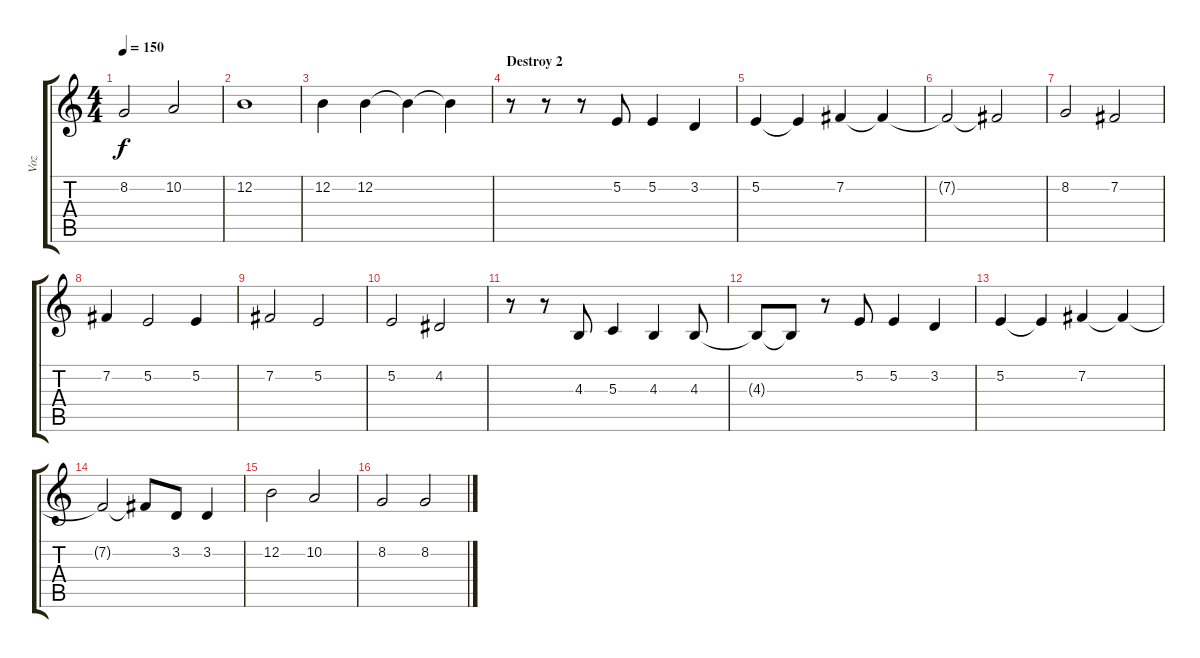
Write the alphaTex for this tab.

\track ("Voz" "Voz") {instrument voiceoohs}
\staff {score tabs}
\tuning (E4 B3 G3 D3 A2 E2) {hide}
\ts (4 4)
\tempo 150
\clef g2
\ks c
8.2.2{dy f} 10.2.2 |
12.2.1 |
12.2.4 12.2.4 12.2{t}.4 12.2{t}.4 |
\section ("" "Destroy 2")
r.8 r.8 r.8 5.2.8 5.2.4 3.2.4 |
5.2.4 5.2{t}.4 7.2.4 7.2{t}.4 |
7.2{t}.2 7.2{t}.2 |
8.2.2 7.2.2 |
7.2.4 5.2.2 5.2.4 |
7.2.2 5.2.2 |
5.2.2 4.2.2 |
r.8 r.8 4.3.8 5.3.4 4.3.4 4.3.8 |
4.3{t}.8 4.3{t}.8 r.8 5.2.8 5.2.4 3.2.4 |
5.2.4 5.2{t}.4 7.2.4 7.2{t}.4 |
7.2{t}.2 7.2{t}.8 3.2.8 3.2.4 |
12.2.2 10.2.2 |
8.2.2 8.2.2
